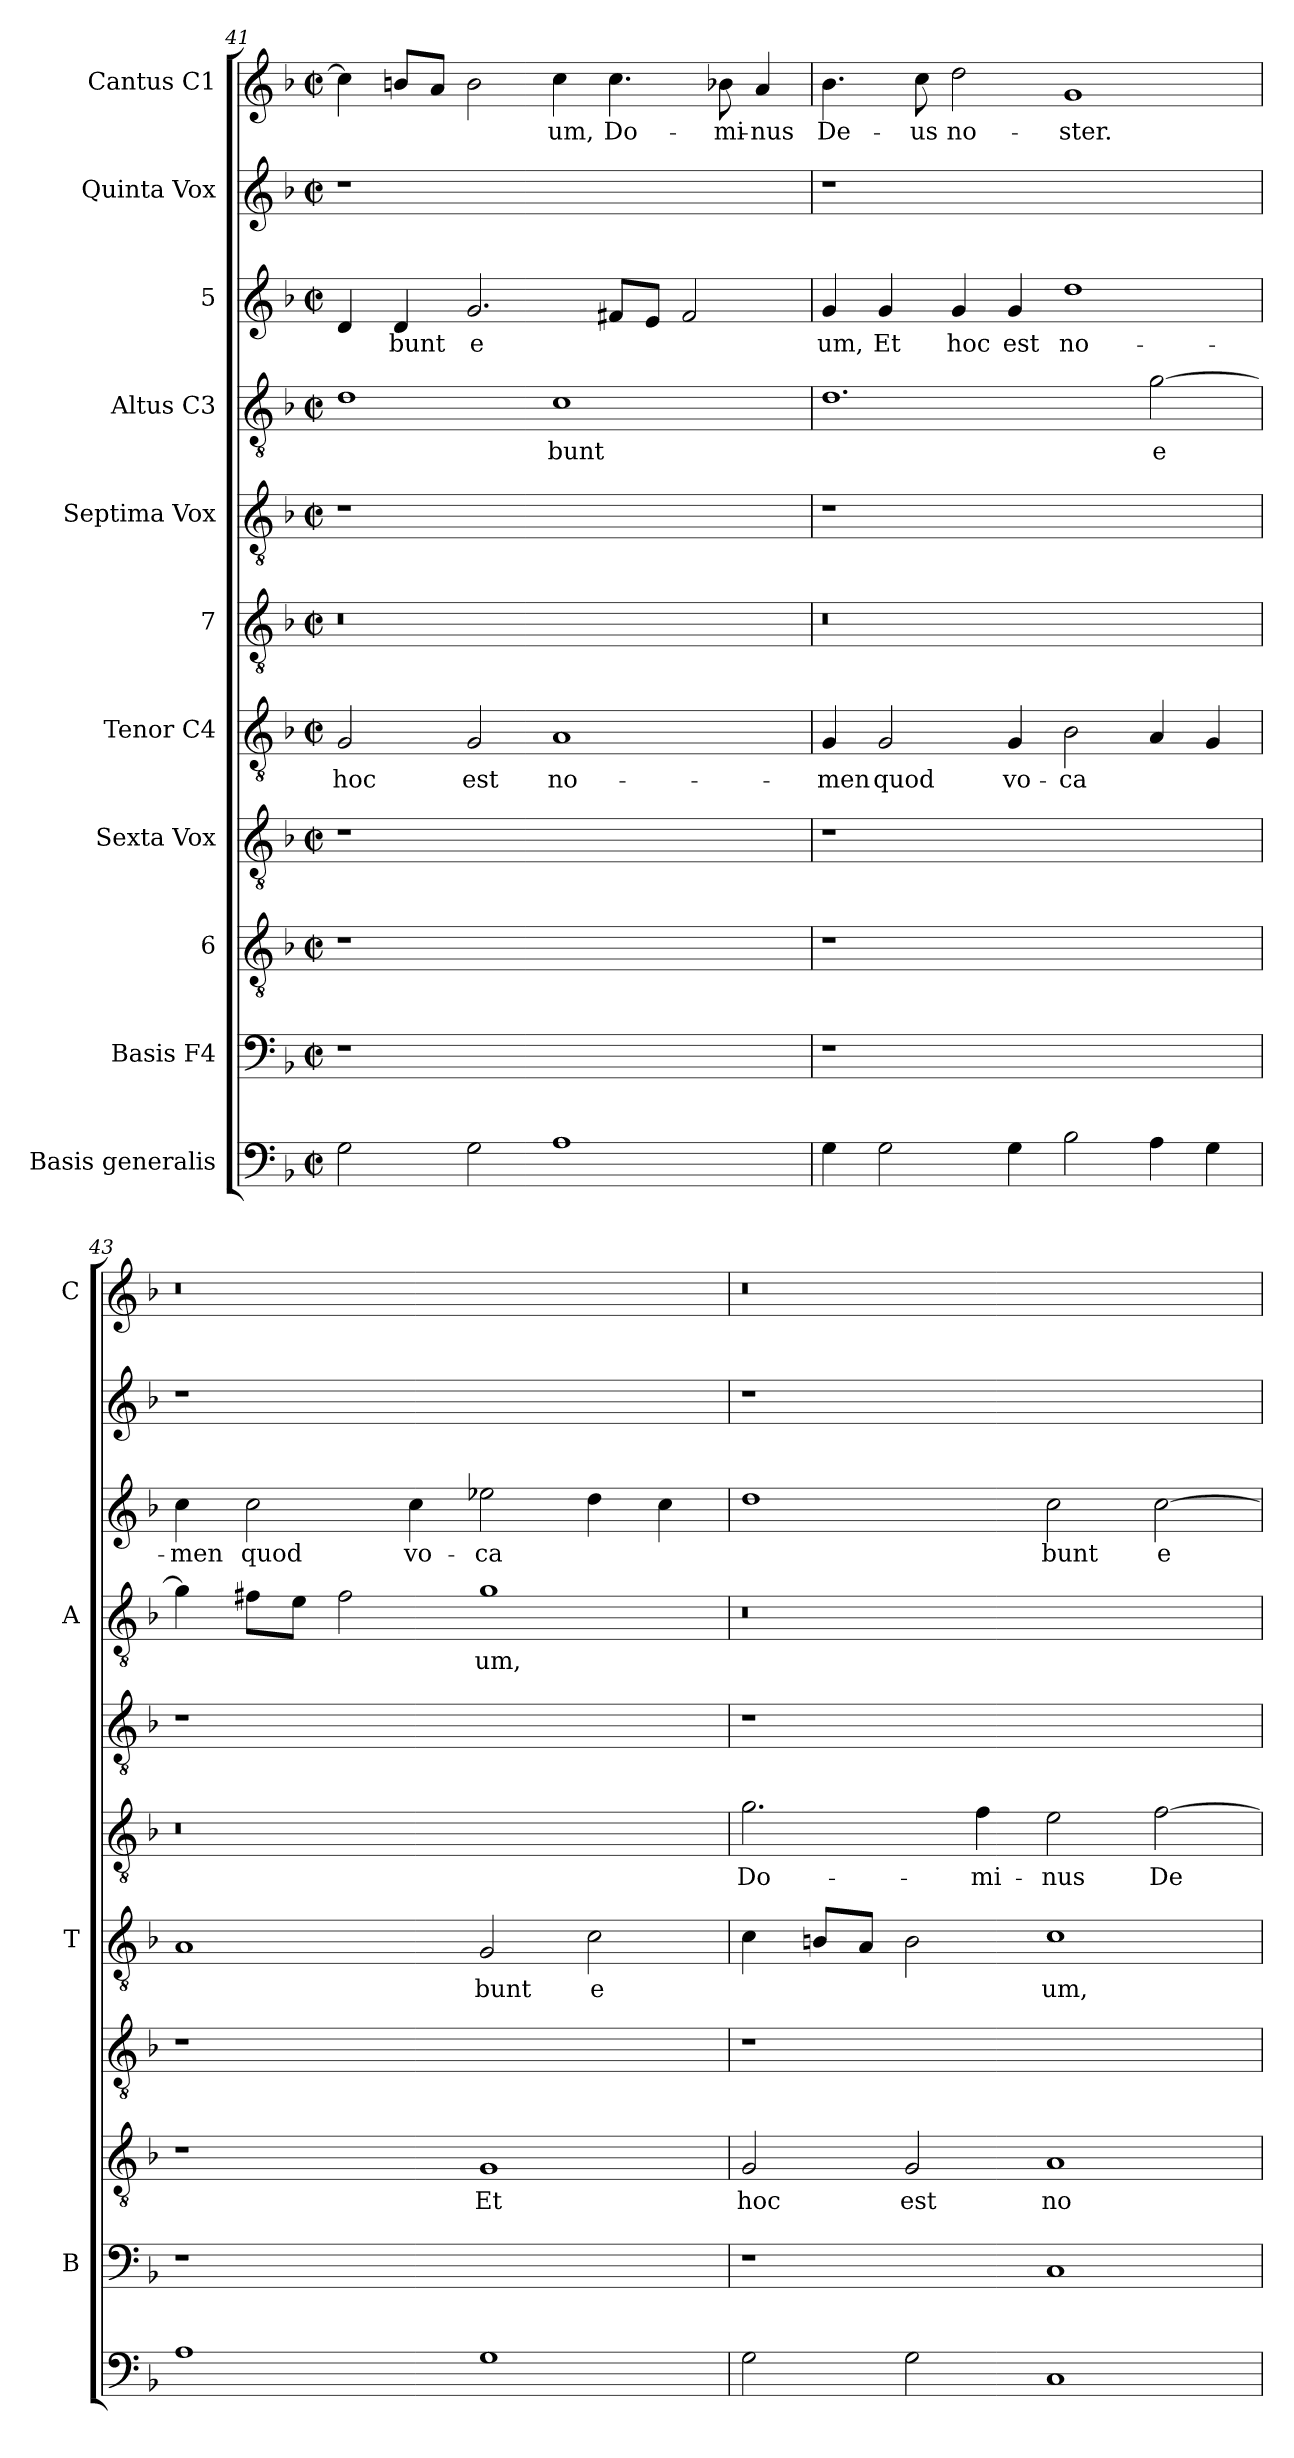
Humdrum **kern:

**kern	**kern	**kern	**text	**kern	**kern	**text	**kern	**text	**kern	**kern	**text	**kern	**text	**kern	**kern	**text
*part11	*part10	*part9	*part9	*part8	*part7	*part7	*part6	*part6	*part5	*part4	*part4	*part3	*part3	*part2	*part1	*part1
*staff11	*staff10	*staff9	*staff9	*staff8	*staff7	*staff7	*staff6	*staff6	*staff5	*staff4	*staff4	*staff3	*staff3	*staff2	*staff1	*staff1
*I"Basis  generalis	*I"Basis  F4	*I"6	*	*I"Sexta  Vox	*I"Tenor  C4	*	*I"7	*	*I"Septima  Vox	*I"Altus  C3	*	*I"5	*	*I"Quinta  Vox	*I"Cantus  C1	*
*	*I'B	*	*	*	*I'T	*	*	*	*	*I'A	*	*	*	*	*I'C	*
*clefF4	*clefF4	*clefGv2	*	*clefGv2	*clefGv2	*	*clefGv2	*	*clefGv2	*clefGv2	*	*clefG2	*	*clefG2	*clefG2	*
*k[b-]	*k[b-]	*k[b-]	*	*k[b-]	*k[b-]	*	*k[b-]	*	*k[b-]	*k[b-]	*	*k[b-]	*	*k[b-]	*k[b-]	*
*F:	*F:	*F:	*	*F:	*F:	*	*F:	*	*F:	*F:	*	*F:	*	*F:	*F:	*
*M2/2	*M2/2	*M2/2	*	*M2/2	*M2/2	*	*M2/2	*	*M2/2	*M2/2	*	*M2/2	*	*M2/2	*M2/2	*
*met(c|)	*met(c|)	*met(c|)	*	*met(c|)	*met(c|)	*	*met(c|)	*	*met(c|)	*met(c|)	*	*met(c|)	*	*met(c|)	*met(c|)	*
=41	=41	=41	=41	=41	=41	=41	=41	=41	=41	=41	=41	=41	=41	=41	=41	=41
!	!	!	!	!	!	!LO:LY:b:cj	!	!	!	!	!LO:LY:b:cj	!	!LO:LY:b:cj	!	!	!LO:LY:b:cj
2G\	1r	1r	.	1r	2G/	hoc	0r	.	1r	1d	--	4d/	--	1r	4cc\]	--
!	!	!	!	!	!	!	!	!	!	!	!	!	!LO:LY:b:cj	!	!	!LO:LY:b:cj
.	.	.	.	.	.	.	.	.	.	.	.	4d/	-bunt	.	8bn/L	--
!	!	!	!	!	!	!	!	!	!	!	!	!	!	!	!	!LO:LY:b:cj
.	.	.	.	.	.	.	.	.	.	.	.	.	.	.	8a/J	--
!	!	!	!	!	!	!LO:LY:b:cj	!	!	!	!	!	!	!LO:LY:b:cj	!	!	!LO:LY:b:cj
2G\	.	.	.	.	2G/	est	.	.	.	.	.	2.g/	e-	.	2b\	--
!	!	!	!	!	!	!LO:LY:b:cj	!	!	!	!	!LO:LY:b:cj	!	!	!	!	!LO:LY:b:cj
1A	1ryy	1ryy	.	1ryy	1A	no-	.	.	1ryy	1c	-bunt	.	.	1ryy	4cc\	-um,
!	!	!	!	!	!	!	!	!	!	!	!	!	!LO:LY:b:cj	!	!	!LO:LY:b:cj
.	.	.	.	.	.	.	.	.	.	.	.	8f#X/L	--	.	4.cc\	Do-
!	!	!	!	!	!	!	!	!	!	!	!	!	!LO:LY:b:cj	!	!	!
.	.	.	.	.	.	.	.	.	.	.	.	8e/J	--	.	.	.
!	!	!	!	!	!	!	!	!	!	!	!	!	!LO:LY:b:cj	!	!	!
.	.	.	.	.	.	.	.	.	.	.	.	2f#/	--	.	.	.
!	!	!	!	!	!	!	!	!	!	!	!	!	!	!	!	!LO:LY:b:cj
.	.	.	.	.	.	.	.	.	.	.	.	.	.	.	8b-X\	-mi-
!	!	!	!	!	!	!	!	!	!	!	!	!	!	!	!	!LO:LY:b:cj
.	.	.	.	.	.	.	.	.	.	.	.	.	.	.	4a/	-nus
=42	=42	=42	=42	=42	=42	=42	=42	=42	=42	=42	=42	=42	=42	=42	=42	=42
!	!	!	!	!	!	!LO:LY:b:cj	!	!	!	!	!LO:LY:b:cj	!	!LO:LY:b:cj	!	!	!LO:LY:b:cj
4G\	1r	1r	.	1r	4G/	-men	0r	.	1r	1.d	.	4g/	-um,	1r	4.b-\	De-
!	!	!	!	!	!	!LO:LY:b:cj	!	!	!	!	!	!	!LO:LY:b:cj	!	!	!
2G\	.	.	.	.	2G/	quod	.	.	.	.	.	4g/	Et	.	.	.
!	!	!	!	!	!	!	!	!	!	!	!	!	!	!	!	!LO:LY:b:cj
.	.	.	.	.	.	.	.	.	.	.	.	.	.	.	8cc\	-us
!	!	!	!	!	!	!	!	!	!	!	!	!	!LO:LY:b:cj	!	!	!LO:LY:b:cj
.	.	.	.	.	.	.	.	.	.	.	.	4g/	hoc	.	2dd\	no-
!	!	!	!	!	!	!LO:LY:b:cj	!	!	!	!	!	!	!LO:LY:b:cj	!	!	!
4G\	.	.	.	.	4G/	vo-	.	.	.	.	.	4g/	est	.	.	.
!	!	!	!	!	!	!LO:LY:b:cj	!	!	!	!	!	!	!LO:LY:b:cj	!	!	!LO:LY:b:cj
2B-\	1ryy	1ryy	.	1ryy	2B-\	-ca-	.	.	1ryy	.	.	1dd	no-	1ryy	1g	-ster.
!	!	!	!	!	!	!LO:LY:b:cj	!	!	!	!	!LO:LY:b:cj	!	!	!	!	!
4A\	.	.	.	.	4A/	--	.	.	.	[>2g\	e-	.	.	.	.	.
!	!	!	!	!	!	!LO:LY:b:cj	!	!	!	!	!	!	!	!	!	!
4G\	.	.	.	.	4G/	--	.	.	.	.	.	.	.	.	.	.
=43	=43	=43	=43	=43	=43	=43	=43	=43	=43	=43	=43	=43	=43	=43	=43	=43
!	!	!	!	!	!	!LO:LY:b:cj	!	!	!	!	!LO:LY:b:cj	!	!LO:LY:b:cj	!	!	!
1A	1r	1r	.	1r	1A	--	0r	.	1r	4g\]	--	4cc\	-men	1r	0r	.
!	!	!	!	!	!	!	!	!	!	!	!LO:LY:b:cj	!	!LO:LY:b:cj	!	!	!
.	.	.	.	.	.	.	.	.	.	8f#X\L	--	2cc\	quod	.	.	.
!	!	!	!	!	!	!	!	!	!	!	!LO:LY:b:cj	!	!	!	!	!
.	.	.	.	.	.	.	.	.	.	8e\J	--	.	.	.	.	.
!	!	!	!	!	!	!	!	!	!	!	!LO:LY:b:cj	!	!	!	!	!
.	.	.	.	.	.	.	.	.	.	2f#\	--	.	.	.	.	.
!	!	!	!	!	!	!	!	!	!	!	!	!	!LO:LY:b:cj	!	!	!
.	.	.	.	.	.	.	.	.	.	.	.	4cc\	vo-	.	.	.
!	!	!	!LO:LY:b:cj	!	!	!LO:LY:b:cj	!	!	!	!	!LO:LY:b:cj	!	!LO:LY:b:cj	!	!	!
1G	1ryy	1G	Et	1ryy	2G/	-bunt	.	.	1ryy	1g	-um,	2ee-X\	-ca-	1ryy	.	.
!	!	!	!	!	!	!LO:LY:b:cj	!	!	!	!	!	!	!LO:LY:b:cj	!	!	!
.	.	.	.	.	2c\	e-	.	.	.	.	.	4dd\	--	.	.	.
!	!	!	!	!	!	!	!	!	!	!	!	!	!LO:LY:b:cj	!	!	!
.	.	.	.	.	.	.	.	.	.	.	.	4cc\	--	.	.	.
!!LO:PB:g=z
=44	=44	=44	=44	=44	=44	=44	=44	=44	=44	=44	=44	=44	=44	=44	=44	=44
!	!	!	!LO:LY:b:cj	!	!	!LO:LY:b:cj	!	!LO:LY:b:cj	!	!	!	!	!LO:LY:b:cj	!	!	!
2G\	1r	2G/	hoc	1r	4c\	--	2.g\	Do-	1r	0r	.	1dd	--	1r	0r	.
!	!	!	!	!	!	!LO:LY:b:cj	!	!	!	!	!	!	!	!	!	!
.	.	.	.	.	8Bn/L	--	.	.	.	.	.	.	.	.	.	.
!	!	!	!	!	!	!LO:LY:b:cj	!	!	!	!	!	!	!	!	!	!
.	.	.	.	.	8A/J	--	.	.	.	.	.	.	.	.	.	.
!	!	!	!LO:LY:b:cj	!	!	!LO:LY:b:cj	!	!	!	!	!	!	!	!	!	!
2G\	.	2G/	est	.	2B\	--	.	.	.	.	.	.	.	.	.	.
!	!	!	!	!	!	!	!	!LO:LY:b:cj	!	!	!	!	!	!	!	!
.	.	.	.	.	.	.	4f\	-mi-	.	.	.	.	.	.	.	.
!	!	!	!LO:LY:b:cj	!	!	!LO:LY:b:cj	!	!LO:LY:b:cj	!	!	!	!	!LO:LY:b:cj	!	!	!
1C	1C	1A	no-	1ryy	1c	-um,	2e\	-nus	1ryy	.	.	2cc\	-bunt	1ryy	.	.
!	!	!	!	!	!	!	!	!LO:LY:b:cj	!	!	!	!	!LO:LY:b:cj	!	!	!
.	.	.	.	.	.	.	[>2f\	De-	.	.	.	[>2cc\	e-	.	.	.
=	=	=	=	=	=	=	=	=	=	=	=	=	=	=	=	=
*-	*-	*-	*-	*-	*-	*-	*-	*-	*-	*-	*-	*-	*-	*-	*-	*-
